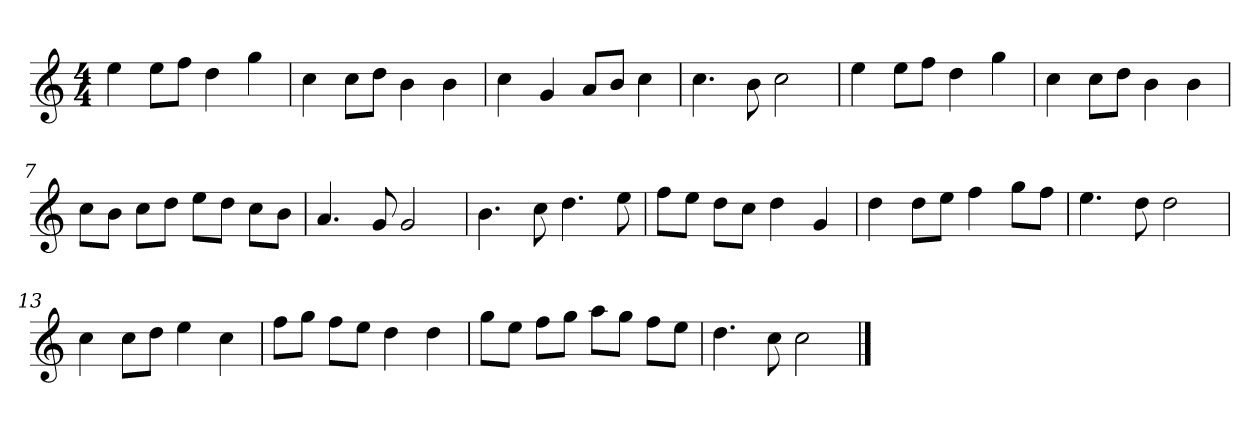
**kern
*part1
*staff1
*k[]
*M4/4
*MM120
=1
4ee
8eeL
8ffJ
4dd
4gg
=2
4cc
8ccL
8ddJ
4b
4b
=3
4cc
4g
8aL
8bJ
4cc
=4
4.cc
8b
2cc
=5
4ee
8eeL
8ffJ
4dd
4gg
=6
4cc
8ccL
8ddJ
4b
4b
=7
8ccL
8bJ
8ccL
8ddJ
8eeL
8ddJ
8ccL
8bJ
=8
4.a
8g
2g
=9
4.b
8cc
4.dd
8ee
=10
8ffL
8eeJ
8ddL
8ccJ
4dd
4g
=11
4dd
8ddL
8eeJ
4ff
8ggL
8ffJ
=12
4.ee
8dd
2dd
=13
4cc
8ccL
8ddJ
4ee
4cc
=14
8ffL
8ggJ
8ffL
8eeJ
4dd
4dd
=15
8ggL
8eeJ
8ffL
8ggJ
8aaL
8ggJ
8ffL
8eeJ
=16
4.dd
8cc
2cc
==
*-
